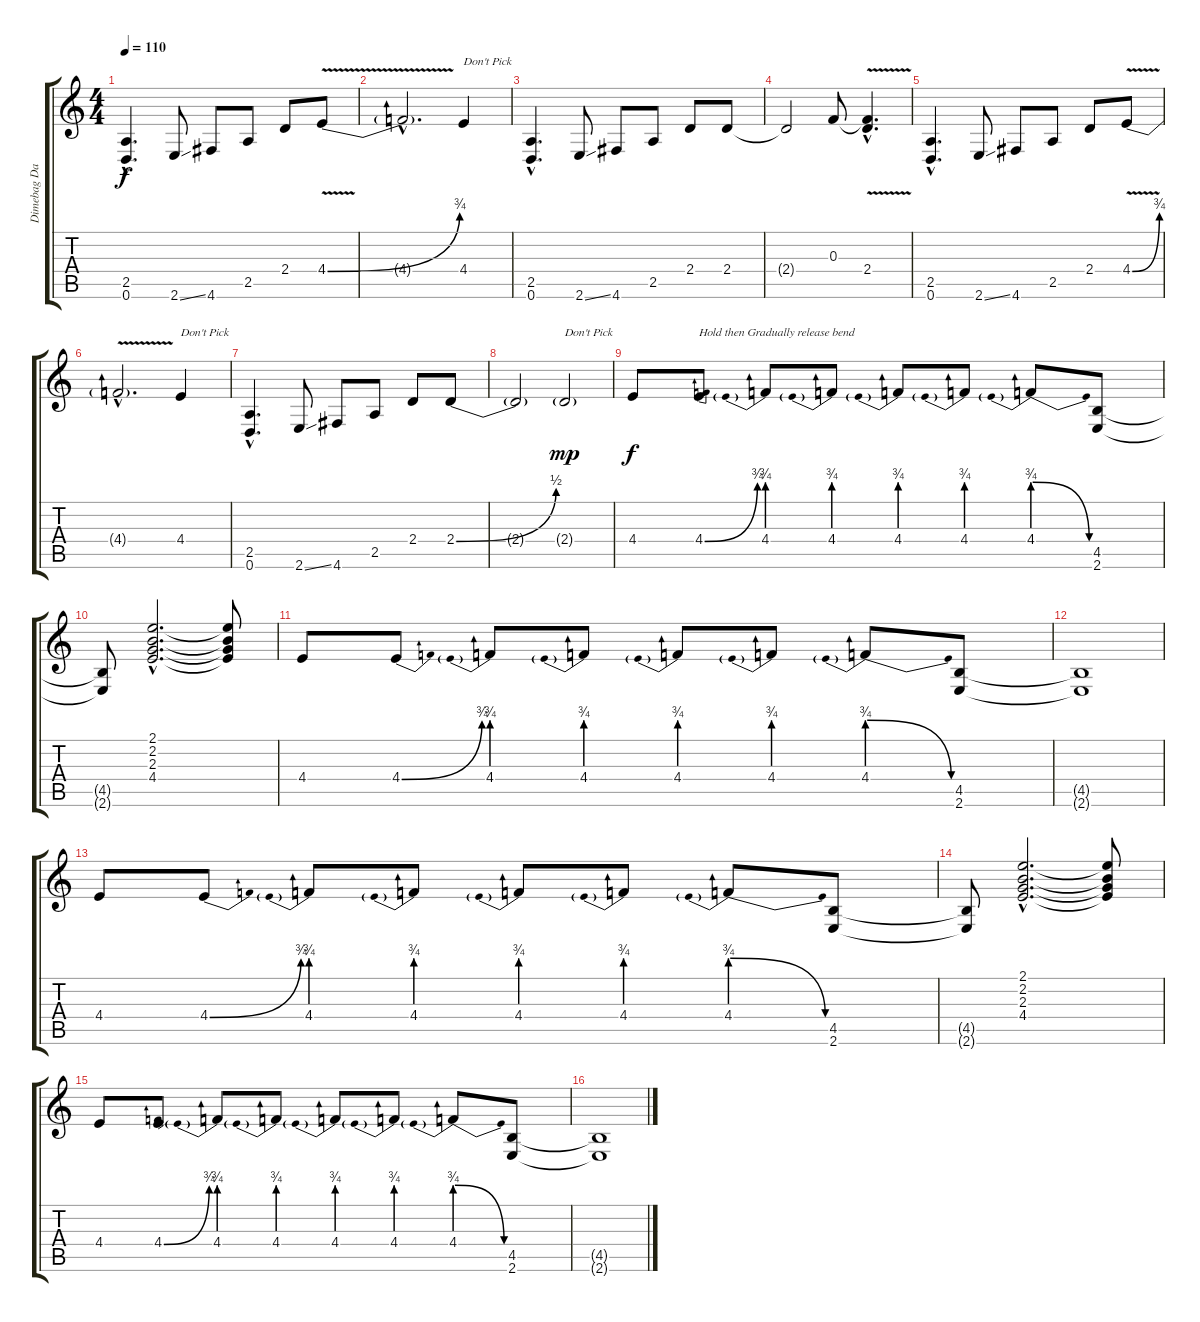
\track ("Dimebag Darrell Rhythm" "Dimebag Da") {instrument overdrivenguitar}
\staff {score tabs}
\tuning (D4 A3 F3 C3 G2 D2) {hide}
\ts (4 4)
\tempo 110
\clef g2
\ks c
(2.5{hac} 0.6{hac}).4{d dy f} 2.6{ss}.8 4.6.8 2.5.8 2.4.8 4.4{be (bend 0 0 60 3) v}.8 |
4.4{hac t}.2{d} 4.4.4{txt "Don't Pick"} |
(2.5{hac} 0.6{hac}).4{d} 2.6{ss}.8 4.6.8 2.5.8 2.4.8 2.4.8 |
2.4{t}.2 0.3.8 (0.3{v hac t} 2.4{v hac}).4{d} |
(2.5{hac} 0.6{hac}).4{d} 2.6{ss}.8 4.6.8 2.5.8 2.4.8 4.4{be (bend 0 0 60 3) v}.8 |
4.4{hac t}.2{d} 4.4.4{txt "Don't Pick"} |
(2.5{hac} 0.6{hac}).4{d} 2.6{ss}.8 4.6.8 2.5.8 2.4.8 2.4{be (bend 0 0 60 2)}.8 |
2.4{t}.2 2.4{g}.2{txt "Don't Pick" dy mp} |
4.4.8{dy f} 4.4{be (bend 0 0 60 3)}.8{txt "Hold then Gradually release bend"} 4.4{be (prebend 0 3 60 3)}.8 4.4{be (prebend 0 3 60 3)}.8 4.4{be (prebend 0 3 60 3)}.8 4.4{be (prebend 0 3 60 3)}.8 4.4{be (prebendrelease 0 3 60 0)}.8 (4.5 2.6).8 |
(4.5{t} 2.6{t}).8 (2.1{hac} 2.2{hac} 2.3{hac} 4.4{hac}).2{d} (2.1{t} 2.2{t} 2.3{t} 4.4{t}).8 |
4.4.8 4.4{be (bend 0 0 60 3)}.8 4.4{be (prebend 0 3 60 3)}.8 4.4{be (prebend 0 3 60 3)}.8 4.4{be (prebend 0 3 60 3)}.8 4.4{be (prebend 0 3 60 3)}.8 4.4{be (prebendrelease 0 3 60 0)}.8 (4.5 2.6).8 |
(4.5{t} 2.6{t}).1 |
4.4.8 4.4{be (bend 0 0 60 3)}.8 4.4{be (prebend 0 3 60 3)}.8 4.4{be (prebend 0 3 60 3)}.8 4.4{be (prebend 0 3 60 3)}.8 4.4{be (prebend 0 3 60 3)}.8 4.4{be (prebendrelease 0 3 60 0)}.8 (4.5 2.6).8 |
(4.5{t} 2.6{t}).8 (2.1{hac} 2.2{hac} 2.3{hac} 4.4{hac}).2{d} (2.1{t} 2.2{t} 2.3{t} 4.4{t}).8 |
4.4.8 4.4{be (bend 0 0 60 3)}.8 4.4{be (prebend 0 3 60 3)}.8 4.4{be (prebend 0 3 60 3)}.8 4.4{be (prebend 0 3 60 3)}.8 4.4{be (prebend 0 3 60 3)}.8 4.4{be (prebendrelease 0 3 60 0)}.8 (4.5 2.6).8 |
(4.5{t} 2.6{t}).1
